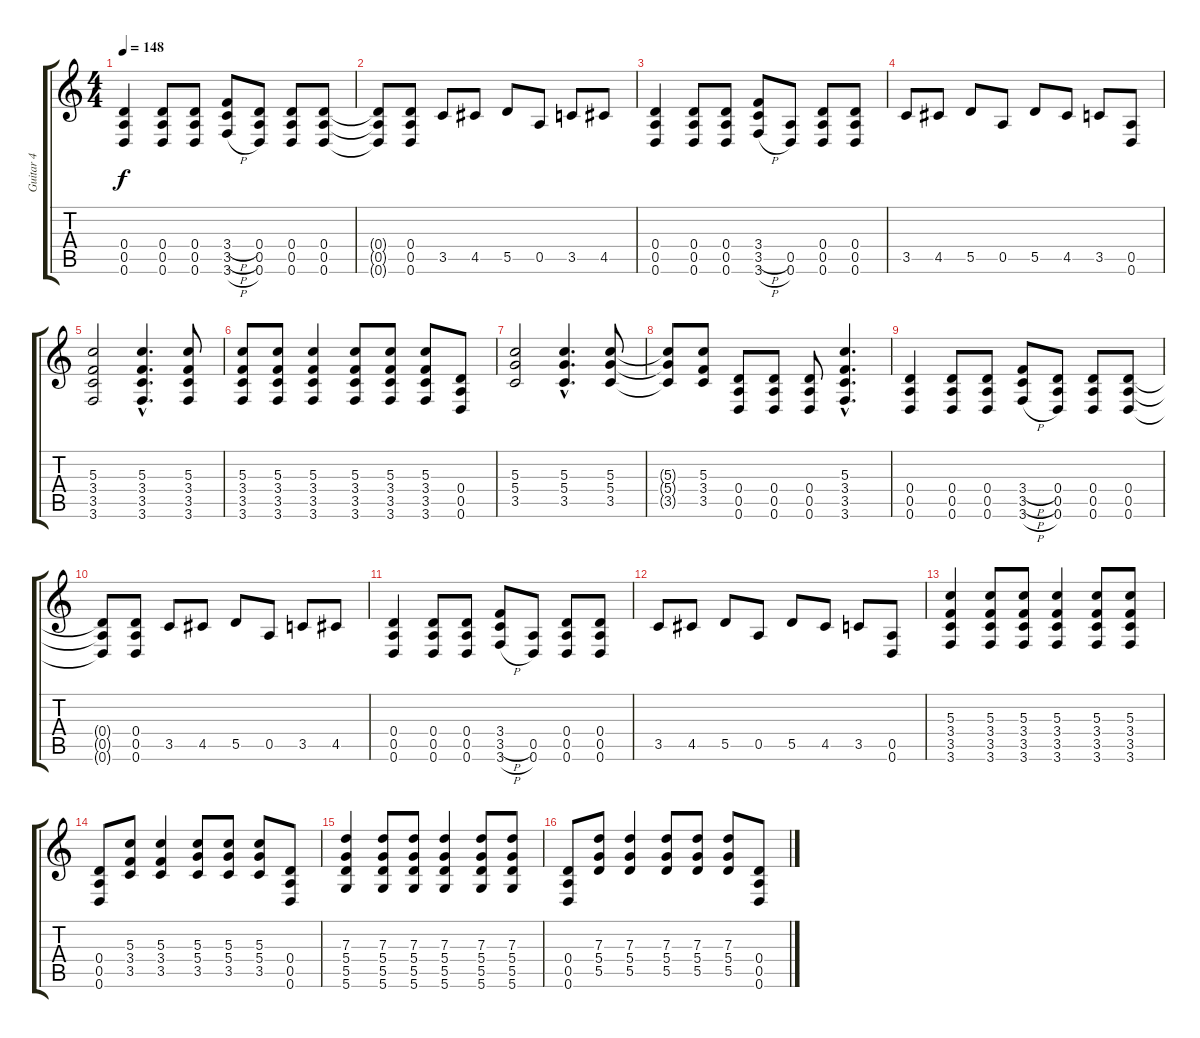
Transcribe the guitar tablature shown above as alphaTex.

\track ("Guitar 4" "Guitar 4") {instrument distortionguitar}
\staff {score tabs}
\tuning (E4 B3 G3 D3 A2 D2) {hide}
\ts (4 4)
\tempo 148
\clef g2
\ks c
(0.4 0.5 0.6).4{dy f} (0.4 0.5 0.6).8 (0.4 0.5 0.6).8 (3.4{h} 3.5{h} 3.6{h}).8 (0.4 0.5 0.6).8 (0.4 0.5 0.6).8 (0.4 0.5 0.6).8 |
(0.4{t} 0.5{t} 0.6{t}).8 (0.4 0.5 0.6).8 3.5.8 4.5.8 5.5.8 0.5.8 3.5.8 4.5.8 |
(0.4 0.5 0.6).4 (0.4 0.5 0.6).8 (0.4 0.5 0.6).8 (3.4 3.5{h} 3.6{h}).8 (0.5 0.6).8 (0.4 0.5 0.6).8 (0.4 0.5 0.6).8 |
3.5.8 4.5.8 5.5.8 0.5.8 5.5.8 4.5.8 3.5.8 (0.5 0.6).8 |
(5.3 3.4 3.5 3.6).2 (5.3{hac} 3.4{hac} 3.5{hac} 3.6{hac}).4{d} (5.3 3.4 3.5 3.6).8 |
(5.3 3.4 3.5 3.6).8 (5.3 3.4 3.5 3.6).8 (5.3 3.4 3.5 3.6).4 (5.3 3.4 3.5 3.6).8 (5.3 3.4 3.5 3.6).8 (5.3 3.4 3.5 3.6).8 (0.4 0.5 0.6).8 |
(5.3 5.4 3.5).2 (5.3{hac} 5.4{hac} 3.5{hac}).4{d} (5.3 5.4 3.5).8 |
(5.3{t} 5.4{t} 3.5{t}).8 (5.3 3.4 3.5).8 (0.4 0.5 0.6).8 (0.4 0.5 0.6).8 (0.4 0.5 0.6).8 (5.3{hac} 3.4{hac} 3.5{hac} 3.6{hac}).4{d} |
(0.4 0.5 0.6).4 (0.4 0.5 0.6).8 (0.4 0.5 0.6).8 (3.4{h} 3.5{h} 3.6{h}).8 (0.4 0.5 0.6).8 (0.4 0.5 0.6).8 (0.4 0.5 0.6).8 |
(0.4{t} 0.5{t} 0.6{t}).8 (0.4 0.5 0.6).8 3.5.8 4.5.8 5.5.8 0.5.8 3.5.8 4.5.8 |
(0.4 0.5 0.6).4 (0.4 0.5 0.6).8 (0.4 0.5 0.6).8 (3.4 3.5{h} 3.6{h}).8 (0.5 0.6).8 (0.4 0.5 0.6).8 (0.4 0.5 0.6).8 |
3.5.8 4.5.8 5.5.8 0.5.8 5.5.8 4.5.8 3.5.8 (0.5 0.6).8 |
(5.3 3.4 3.5 3.6).4 (5.3 3.4 3.5 3.6).8 (5.3 3.4 3.5 3.6).8 (5.3 3.4 3.5 3.6).4 (5.3 3.4 3.5 3.6).8 (5.3 3.4 3.5 3.6).8 |
(0.4 0.5 0.6).8 (5.3 3.4 3.5).8 (5.3 3.4 3.5).4 (5.3 5.4 3.5).8 (5.3 5.4 3.5).8 (5.3 5.4 3.5).8 (0.4 0.5 0.6).8 |
(7.3 5.4 5.5 5.6).4 (7.3 5.4 5.5 5.6).8 (7.3 5.4 5.5 5.6).8 (7.3 5.4 5.5 5.6).4 (7.3 5.4 5.5 5.6).8 (7.3 5.4 5.5 5.6).8 |
(0.4 0.5 0.6).8 (7.3 5.4 5.5).8 (7.3 5.4 5.5).4 (7.3 5.4 5.5).8 (7.3 5.4 5.5).8 (7.3 5.4 5.5).8 (0.4 0.5 0.6).8
